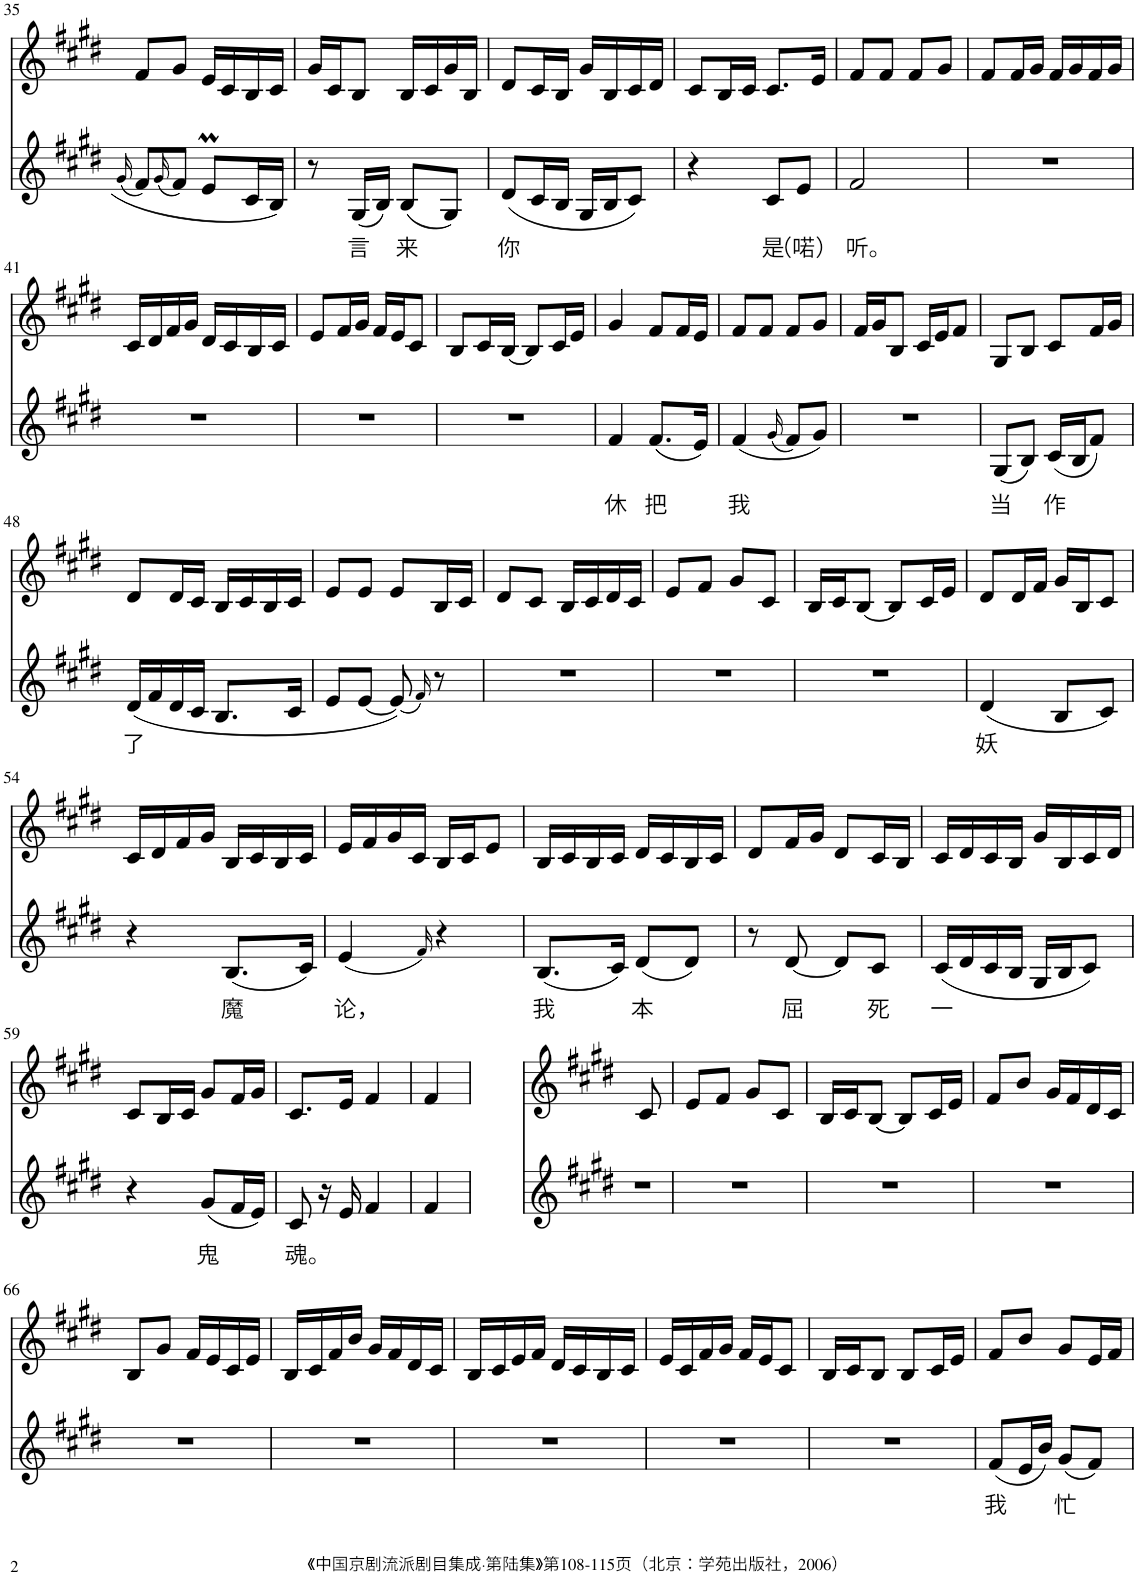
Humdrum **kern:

**kern	**text	**kern
*part2	*part2	*part1
*staff2	*staff2	*staff1
*I"Piano	*	*I"Piano
*I'Pno	*	*I'Pno
!!LO:PB:g=z
*clefG2	*	*clefG2
*k[f#c#g#d#]	*	*k[f#c#g#d#]
*M2/4	*	*M2/4
=35	=35	=35
(16qg#/	.	.
8f#/L)	.	8f#/L
(16qg#/	.	.
8f#/J)	.	8g#/J
8eM/L	.	16e/LL
.	.	16c#/
16c#/L	.	16B/
16B/JJ	.	16c#/JJ
=36	=36	=36
8r	.	16g#/LL
.	.	16c#/J
!	!LO:LY:b	!
(16G#/LL	言	8B/J
16B/JJ)	.	.
!	!LO:LY:b	!
(8B/L	来	16B/LL
.	.	16c#/
8G#/J)	.	16g#/
.	.	16B/JJ
=37	=37	=37
!	!LO:LY:b	!
(8d#/L	你	8d#/L
16c#/L	.	16c#/L
16B/JJ	.	16B/JJ
16G#/LL	.	16g#/LL
16B/J	.	16B/
8c#/J)	.	16c#/
.	.	16d#/JJ
=38	=38	=38
4r	.	8c#/L
.	.	16B/L
.	.	16c#/JJ
!	!LO:LY:b	!
8c#/L	是	8.c#/L
!	!LO:LY:b	!
8e/J	（喏）	.
.	.	16e/Jk
=39	=39	=39
!	!LO:LY:b	!
2f#/	听。	8f#/L
.	.	8f#/J
.	.	8f#/L
.	.	8g#/J
=40	=40	=40
2r	.	8f#/L
.	.	16f#/L
.	.	16g#/JJ
.	.	16f#/LL
.	.	16g#/
.	.	16f#/
.	.	16g#/JJ
!!LO:LB:g=z
=41	=41	=41
2r	.	16c#/LL
.	.	16d#/
.	.	16f#/
.	.	16g#/JJ
.	.	16d#/LL
.	.	16c#/
.	.	16B/
.	.	16c#/JJ
=42	=42	=42
2r	.	8e/L
.	.	16f#/L
.	.	16g#/JJ
.	.	16f#/LL
.	.	16e/J
.	.	8c#/J
=43	=43	=43
2r	.	8B/L
.	.	16c#/L
.	.	[16B/JJ
.	.	8B/L]
.	.	16c#/L
.	.	16e/JJ
=44	=44	=44
!	!LO:LY:b	!
4f#/	休	4g#/
!	!LO:LY:b	!
(8.f#/L	把	8f#/L
.	.	16f#/L
16e/Jk)	.	16e/JJ
=45	=45	=45
!	!LO:LY:b	!
(4f#/	我	8f#/L
.	.	8f#/J
(16qg#/	.	.
8f#/L)	.	8f#/L
8g#/J)	.	8g#/J
=46	=46	=46
2r	.	16f#/LL
.	.	16g#/J
.	.	8B/J
.	.	16c#/LL
.	.	16e/J
.	.	8f#/J
=47	=47	=47
!	!LO:LY:b	!
(8G#/L	当	8G#/L
8B/J)	.	8B/J
!	!LO:LY:b	!
(16c#/LL	作	8c#/L
16B/J	.	.
8f#/J)	.	16f#/L
.	.	16g#/JJ
!!LO:LB:g=z
=48	=48	=48
!	!LO:LY:b	!
(16d#/LL	了	8d#/L
16f#/	.	.
16d#/	.	16d#/L
16c#/JJ	.	16c#/JJ
8.B/L	.	16B/LL
.	.	16c#/
.	.	16B/
16c#/Jk	.	16c#/JJ
=49	=49	=49
8e/L	.	8e/L
[8e/J	.	8e/J
(8e/])	.	8e/L
16qf#/)	.	.
8r	.	16B/L
.	.	16c#/JJ
=50	=50	=50
2r	.	8d#/L
.	.	8c#/J
.	.	16B/LL
.	.	16c#/
.	.	16d#/
.	.	16c#/JJ
=51	=51	=51
2r	.	8e/L
.	.	8f#/J
.	.	8g#/L
.	.	8c#/J
=52	=52	=52
2r	.	16B/LL
.	.	16c#/J
.	.	[8B/J
.	.	8B/L]
.	.	16c#/L
.	.	16e/JJ
=53	=53	=53
!	!LO:LY:b	!
(4d#/	妖	8d#/L
.	.	16d#/L
.	.	16f#/JJ
8B/L	.	16g#/LL
.	.	16B/J
8c#/J)	.	8c#/J
!!LO:LB:g=z
=54	=54	=54
4r	.	16c#/LL
.	.	16d#/
.	.	16f#/
.	.	16g#/JJ
!	!LO:LY:b	!
(8.B/L	魔	16B/LL
.	.	16c#/
.	.	16B/
16c#/Jk)	.	16c#/JJ
=55	=55	=55
!	!LO:LY:b	!
(4e/	论，	16e/LL
.	.	16f#/
.	.	16g#/
.	.	16c#/JJ
16qf#/)	.	.
4r	.	16B/LL
.	.	16c#/J
.	.	8e/J
=56	=56	=56
!	!LO:LY:b	!
(8.B/L	我	16B/LL
.	.	16c#/
.	.	16B/
16c#/Jk)	.	16c#/JJ
!	!LO:LY:b	!
(8d#/L	本	16d#/LL
.	.	16c#/
8d#/J)	.	16B/
.	.	16c#/JJ
=57	=57	=57
8r	.	8d#/L
!	!LO:LY:b	!
[8d#/	屈	16f#/L
.	.	16g#/JJ
8d#/L]	.	8d#/L
!	!LO:LY:b	!
8c#/J	死	16c#/L
.	.	16B/JJ
=58	=58	=58
!	!LO:LY:b	!
(16c#/LL	一	16c#/LL
16d#/	.	16d#/
16c#/	.	16c#/
16B/JJ	.	16B/JJ
16G#/LL	.	16g#/LL
16B/J	.	16B/
8c#/J)	.	16c#/
.	.	16d#/JJ
!!LO:LB:g=z
=59	=59	=59
4r	.	8c#/L
.	.	16B/L
.	.	16c#/JJ
!	!LO:LY:b	!
(8g#/L	鬼	8g#/L
16f#/L	.	16f#/L
16e/JJ)	.	16g#/JJ
=60	=60	=60
!	!LO:LY:b	!
8c#/	魂。	8.c#/L
16r	.	.
16e/	.	16e/Jk
4f#/	.	4f#/
=61	=61	=61
4f#/	.	4f#/
=62	=62	=62
2r	.	8c#/
.	.	4.ryy
=63	=63	=63
2r	.	8e/L
.	.	8f#/J
.	.	8g#/L
.	.	8c#/J
=64	=64	=64
2r	.	16B/LL
.	.	16c#/J
.	.	[8B/J
.	.	8B/L]
.	.	16c#/L
.	.	16e/JJ
=65	=65	=65
2r	.	8f#/L
.	.	8b/J
.	.	16g#/LL
.	.	16f#/
.	.	16d#/
.	.	16c#/JJ
!!LO:LB:g=z
=66	=66	=66
2r	.	8B/L
.	.	8g#/J
.	.	16f#/LL
.	.	16e/
.	.	16c#/
.	.	16e/JJ
=67	=67	=67
2r	.	16B/LL
.	.	16c#/
.	.	16f#/
.	.	16b/JJ
.	.	16g#/LL
.	.	16f#/
.	.	16d#/
.	.	16c#/JJ
=68	=68	=68
2r	.	16B/LL
.	.	16c#/
.	.	16e/
.	.	16f#/JJ
.	.	16d#/LL
.	.	16c#/
.	.	16B/
.	.	16c#/JJ
=69	=69	=69
2r	.	16e/LL
.	.	16c#/
.	.	16f#/
.	.	16g#/JJ
.	.	16f#/LL
.	.	16e/J
.	.	8c#/J
=70	=70	=70
2r	.	16B/LL
.	.	16c#/J
.	.	8B/J
.	.	8B/L
.	.	16c#/L
.	.	16e/JJ
=71	=71	=71
!	!LO:LY:b	!
(8f#/L	我	8f#/L
16e/L	.	8b/J
16b/JJ)	.	.
!	!LO:LY:b	!
(8g#/L	忙	8g#/L
8f#/J)	.	16e/L
.	.	16f#/JJ
=	=	=
*-	*-	*-
